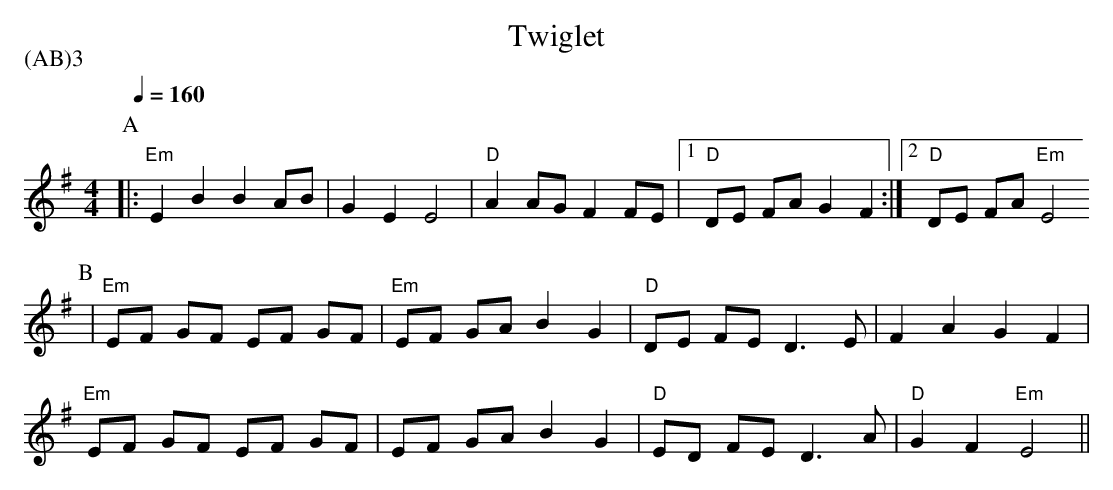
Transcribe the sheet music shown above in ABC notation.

X:1
T:Twiglet
P:(AB)3
M:4/4
Q:1/4=160
L:1/8
K:G
P:A
|:  "Em" E2 B2 B2 AB |  G2 E2 E4 | "D" A2 AG F2 FE |1 "D" DE FA G2 F2 :|2 "D" DE FA "Em" E4
P:B
| "Em" EF GF EF GF | "Em" EF GA B2 G2 |  "D"  DE FE D3 E  | F2 A2 G2 F2 |
"Em" EF GF EF GF |  EF GA B2 G2 | "D" ED FE D3 A |  "D" G2 F2 "Em" E4  ||
